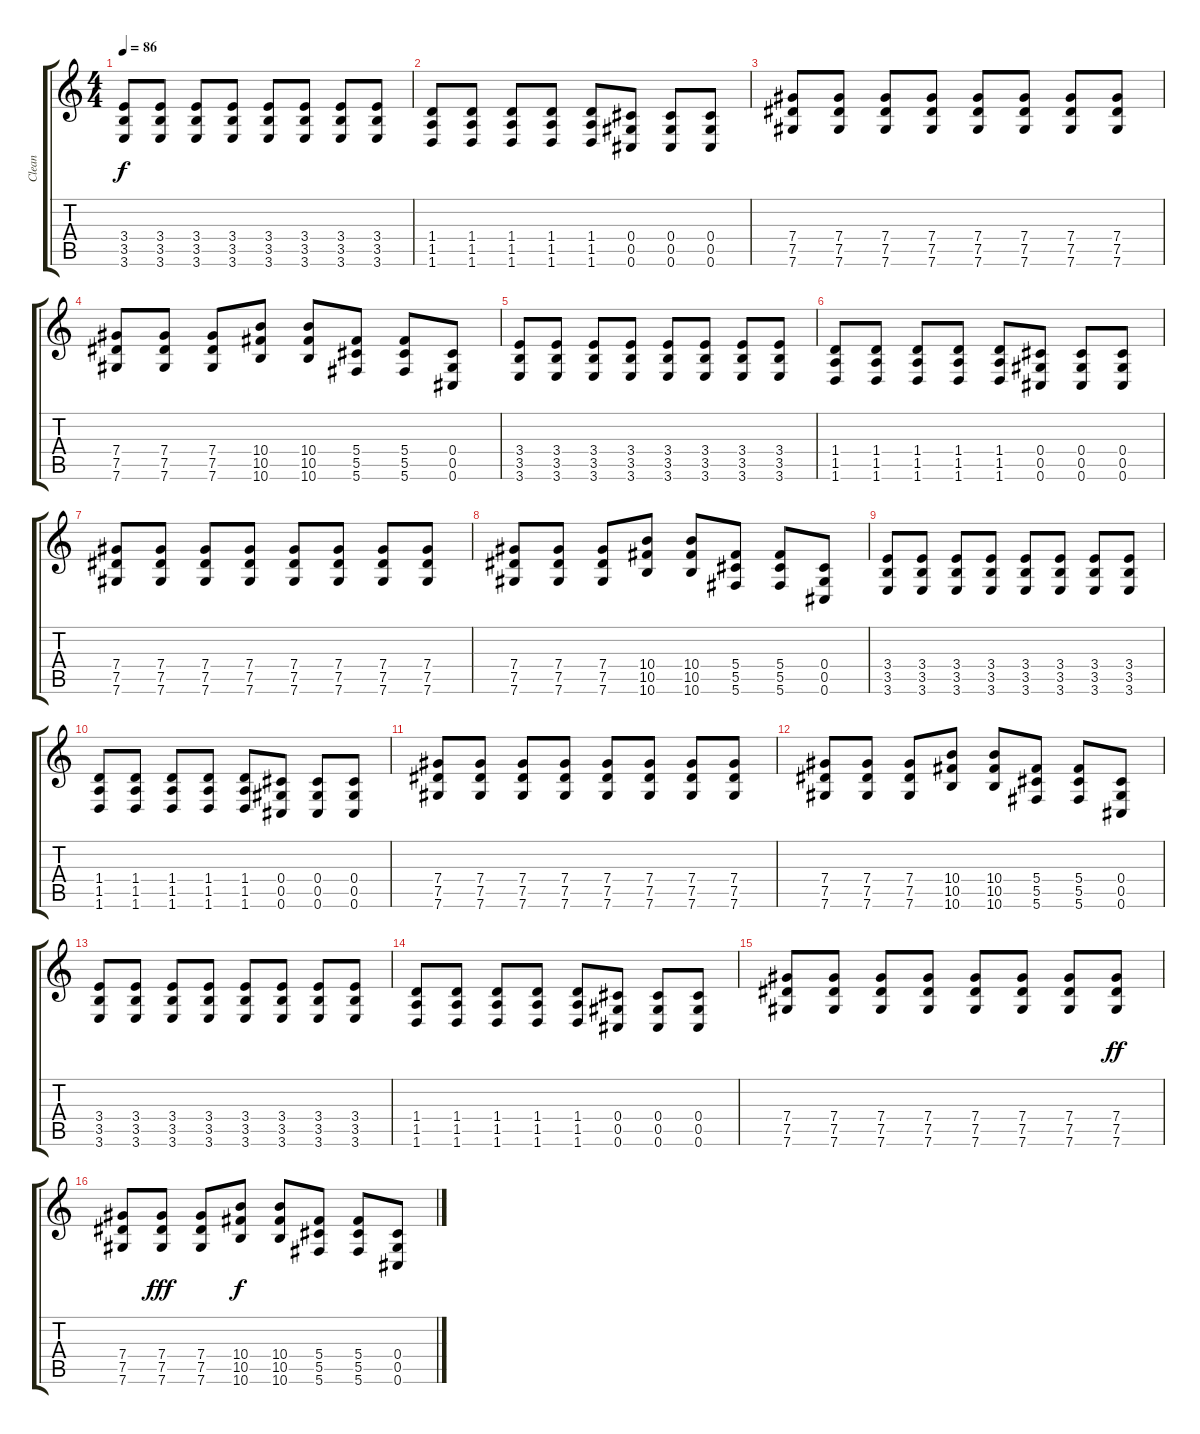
\track ("Clean" "Clean") {instrument acousticguitarnylon}
\staff {score tabs}
\tuning (Eb4 Bb3 Gb3 Db3 Ab2 Db2) {hide}
\ts (4 4)
\tempo 86
\clef g2
\ks c
(3.4 3.5 3.6).8{dy f instrument acousticguitarnylon} (3.4 3.5 3.6).8 (3.4 3.5 3.6).8 (3.4 3.5 3.6).8 (3.4 3.5 3.6).8 (3.4 3.5 3.6).8 (3.4 3.5 3.6).8 (3.4 3.5 3.6).8 |
(1.4 1.5 1.6).8 (1.4 1.5 1.6).8 (1.4 1.5 1.6).8 (1.4 1.5 1.6).8 (1.4 1.5 1.6).8 (0.4 0.5 0.6).8 (0.4 0.5 0.6).8 (0.4 0.5 0.6).8 |
(7.4 7.5 7.6).8 (7.4 7.5 7.6).8 (7.4 7.5 7.6).8 (7.4 7.5 7.6).8 (7.4 7.5 7.6).8 (7.4 7.5 7.6).8 (7.4 7.5 7.6).8 (7.4 7.5 7.6).8 |
(7.4 7.5 7.6).8 (7.4 7.5 7.6).8 (7.4 7.5 7.6).8 (10.4 10.5 10.6).8 (10.4 10.5 10.6).8 (5.4 5.5 5.6).8 (5.4 5.5 5.6).8 (0.4 0.5 0.6).8 |
(3.4 3.5 3.6).8 (3.4 3.5 3.6).8 (3.4 3.5 3.6).8 (3.4 3.5 3.6).8 (3.4 3.5 3.6).8 (3.4 3.5 3.6).8 (3.4 3.5 3.6).8 (3.4 3.5 3.6).8 |
(1.4 1.5 1.6).8 (1.4 1.5 1.6).8 (1.4 1.5 1.6).8 (1.4 1.5 1.6).8 (1.4 1.5 1.6).8 (0.4 0.5 0.6).8 (0.4 0.5 0.6).8 (0.4 0.5 0.6).8 |
(7.4 7.5 7.6).8 (7.4 7.5 7.6).8 (7.4 7.5 7.6).8 (7.4 7.5 7.6).8 (7.4 7.5 7.6).8 (7.4 7.5 7.6).8 (7.4 7.5 7.6).8 (7.4 7.5 7.6).8 |
(7.4 7.5 7.6).8 (7.4 7.5 7.6).8 (7.4 7.5 7.6).8 (10.4 10.5 10.6).8 (10.4 10.5 10.6).8 (5.4 5.5 5.6).8 (5.4 5.5 5.6).8 (0.4 0.5 0.6).8 |
(3.4 3.5 3.6).8 (3.4 3.5 3.6).8 (3.4 3.5 3.6).8 (3.4 3.5 3.6).8 (3.4 3.5 3.6).8 (3.4 3.5 3.6).8 (3.4 3.5 3.6).8 (3.4 3.5 3.6).8 |
(1.4 1.5 1.6).8 (1.4 1.5 1.6).8 (1.4 1.5 1.6).8 (1.4 1.5 1.6).8 (1.4 1.5 1.6).8 (0.4 0.5 0.6).8 (0.4 0.5 0.6).8 (0.4 0.5 0.6).8 |
(7.4 7.5 7.6).8 (7.4 7.5 7.6).8 (7.4 7.5 7.6).8 (7.4 7.5 7.6).8 (7.4 7.5 7.6).8 (7.4 7.5 7.6).8 (7.4 7.5 7.6).8 (7.4 7.5 7.6).8 |
(7.4 7.5 7.6).8 (7.4 7.5 7.6).8 (7.4 7.5 7.6).8 (10.4 10.5 10.6).8 (10.4 10.5 10.6).8 (5.4 5.5 5.6).8 (5.4 5.5 5.6).8 (0.4 0.5 0.6).8 |
(3.4 3.5 3.6).8 (3.4 3.5 3.6).8 (3.4 3.5 3.6).8 (3.4 3.5 3.6).8 (3.4 3.5 3.6).8 (3.4 3.5 3.6).8 (3.4 3.5 3.6).8 (3.4 3.5 3.6).8 |
(1.4 1.5 1.6).8 (1.4 1.5 1.6).8 (1.4 1.5 1.6).8 (1.4 1.5 1.6).8 (1.4 1.5 1.6).8 (0.4 0.5 0.6).8 (0.4 0.5 0.6).8 (0.4 0.5 0.6).8 |
(7.4 7.5 7.6).8 (7.4 7.5 7.6).8 (7.4 7.5 7.6).8 (7.4 7.5 7.6).8 (7.4 7.5 7.6).8 (7.4 7.5 7.6).8 (7.4 7.5 7.6).8 (7.4 7.5 7.6).8{dy ff} |
(7.4 7.5 7.6).8 (7.4 7.5 7.6).8{dy fff} (7.4 7.5 7.6).8 (10.4 10.5 10.6).8{dy f volume 16 instrument distortionguitar} (10.4 10.5 10.6).8 (5.4 5.5 5.6).8 (5.4 5.5 5.6).8 (0.4 0.5 0.6).8
